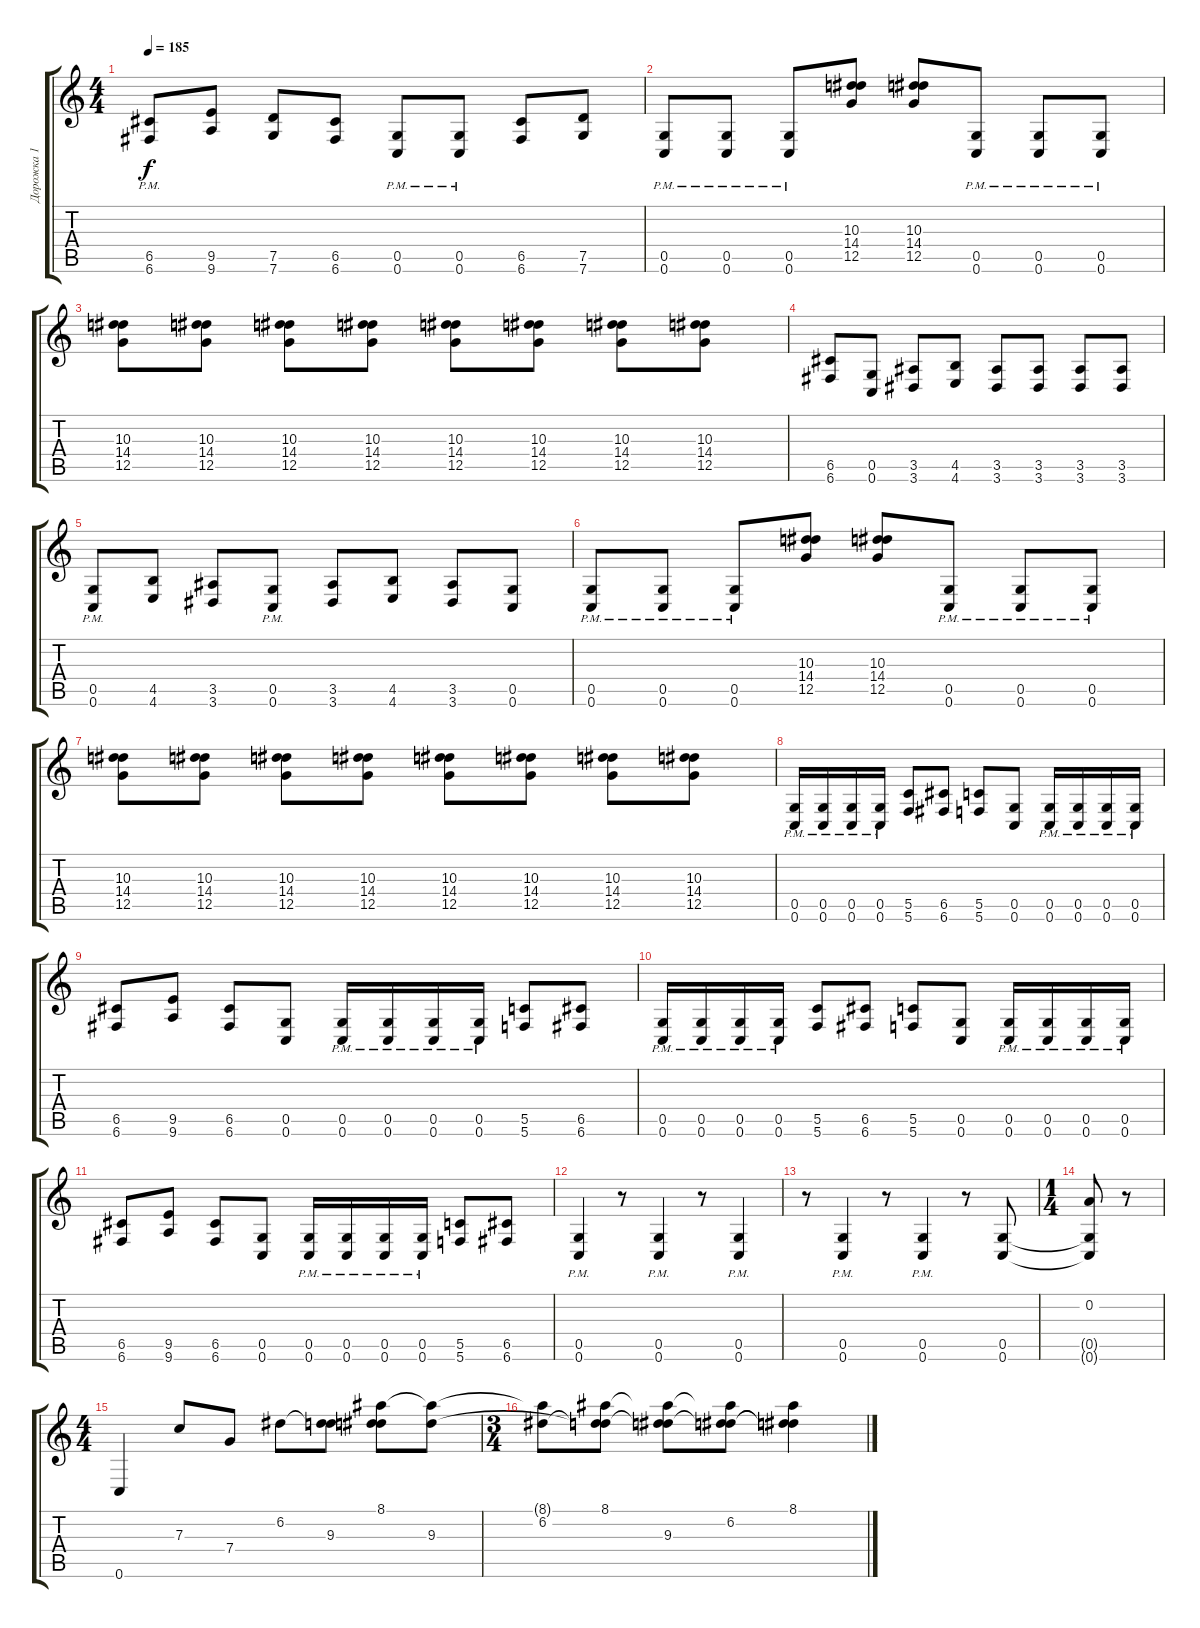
\track ("Дорожка 1" "Дорожка 1") {instrument distortionguitar}
\staff {score tabs}
\tuning (D4 A3 F3 C3 G2 C2) {hide}
\ts (4 4)
\tempo 185
\clef g2
\ks c
(6.5{pm} 6.6{pm}).8{dy f} (9.5 9.6).8 (7.5 7.6).8 (6.5 6.6).8 (0.5{pm} 0.6{pm}).8 (0.5{pm} 0.6{pm}).8 (6.5 6.6).8 (7.5 7.6).8 |
(0.5{pm} 0.6{pm}).8 (0.5{pm} 0.6{pm}).8 (0.5{pm} 0.6{pm}).8 (10.3 14.4 12.5).8 (10.3 14.4 12.5).8 (0.5{pm} 0.6{pm}).8 (0.5{pm} 0.6{pm}).8 (0.5{pm} 0.6{pm}).8 |
(10.3 14.4 12.5).8 (10.3 14.4 12.5).8 (10.3 14.4 12.5).8 (10.3 14.4 12.5).8 (10.3 14.4 12.5).8 (10.3 14.4 12.5).8 (10.3 14.4 12.5).8 (10.3 14.4 12.5).8 |
(6.5 6.6).8 (0.5 0.6).8 (3.5 3.6).8 (4.5 4.6).8 (3.5 3.6).8 (3.5 3.6).8 (3.5 3.6).8 (3.5 3.6).8 |
(0.5{pm} 0.6{pm}).8 (4.5 4.6).8 (3.5 3.6).8 (0.5{pm} 0.6{pm}).8 (3.5 3.6).8 (4.5 4.6).8 (3.5 3.6).8 (0.5 0.6).8 |
(0.5{pm} 0.6{pm}).8 (0.5{pm} 0.6{pm}).8 (0.5{pm} 0.6{pm}).8 (10.3 14.4 12.5).8 (10.3 14.4 12.5).8 (0.5{pm} 0.6{pm}).8 (0.5{pm} 0.6{pm}).8 (0.5{pm} 0.6{pm}).8 |
(10.3 14.4 12.5).8 (10.3 14.4 12.5).8 (10.3 14.4 12.5).8 (10.3 14.4 12.5).8 (10.3 14.4 12.5).8 (10.3 14.4 12.5).8 (10.3 14.4 12.5).8 (10.3 14.4 12.5).8 |
(0.5{pm} 0.6{pm}).16 (0.5{pm} 0.6{pm}).16 (0.5{pm} 0.6{pm}).16 (0.5{pm} 0.6{pm}).16 (5.5 5.6).8 (6.5 6.6).8 (5.5 5.6).8 (0.5 0.6).8 (0.5{pm} 0.6{pm}).16 (0.5{pm} 0.6{pm}).16 (0.5{pm} 0.6{pm}).16 (0.5{pm} 0.6{pm}).16 |
(6.5 6.6).8 (9.5 9.6).8 (6.5 6.6).8 (0.5 0.6).8 (0.5{pm} 0.6{pm}).16 (0.5{pm} 0.6{pm}).16 (0.5{pm} 0.6{pm}).16 (0.5{pm} 0.6{pm}).16 (5.5 5.6).8 (6.5 6.6).8 |
(0.5{pm} 0.6{pm}).16 (0.5{pm} 0.6{pm}).16 (0.5{pm} 0.6{pm}).16 (0.5{pm} 0.6{pm}).16 (5.5 5.6).8 (6.5 6.6).8 (5.5 5.6).8 (0.5 0.6).8 (0.5{pm} 0.6{pm}).16 (0.5{pm} 0.6{pm}).16 (0.5{pm} 0.6{pm}).16 (0.5{pm} 0.6{pm}).16 |
(6.5 6.6).8 (9.5 9.6).8 (6.5 6.6).8 (0.5 0.6).8 (0.5{pm} 0.6{pm}).16 (0.5{pm} 0.6{pm}).16 (0.5{pm} 0.6{pm}).16 (0.5{pm} 0.6{pm}).16 (5.5 5.6).8 (6.5 6.6).8 |
(0.5{pm} 0.6{pm}).4 r.8 (0.5{pm} 0.6{pm}).4 r.8 (0.5{pm} 0.6{pm}).4 |
r.8 (0.5{pm} 0.6{pm}).4 r.8 (0.5{pm} 0.6{pm}).4 r.8 (0.5 0.6).8 |
\ts (1 4)
(0.2 0.5{t} 0.6{t}).8 r.8 |
\ts (4 4)
0.6.4 7.3.8 7.4.8 6.2.8 (6.2{t} 9.3).8 (8.1 6.2{t} 9.3{t}).8 (8.1{t} 9.3).8 |
\ts (3 4)
(8.1{t} 6.2).8 (8.1 6.2{t} 9.3{t}).8 (8.1{t} 6.2{t} 9.3).8 (8.1{t} 6.2 9.3{t}).8 (8.1 6.2{t} 9.3{t}).4
